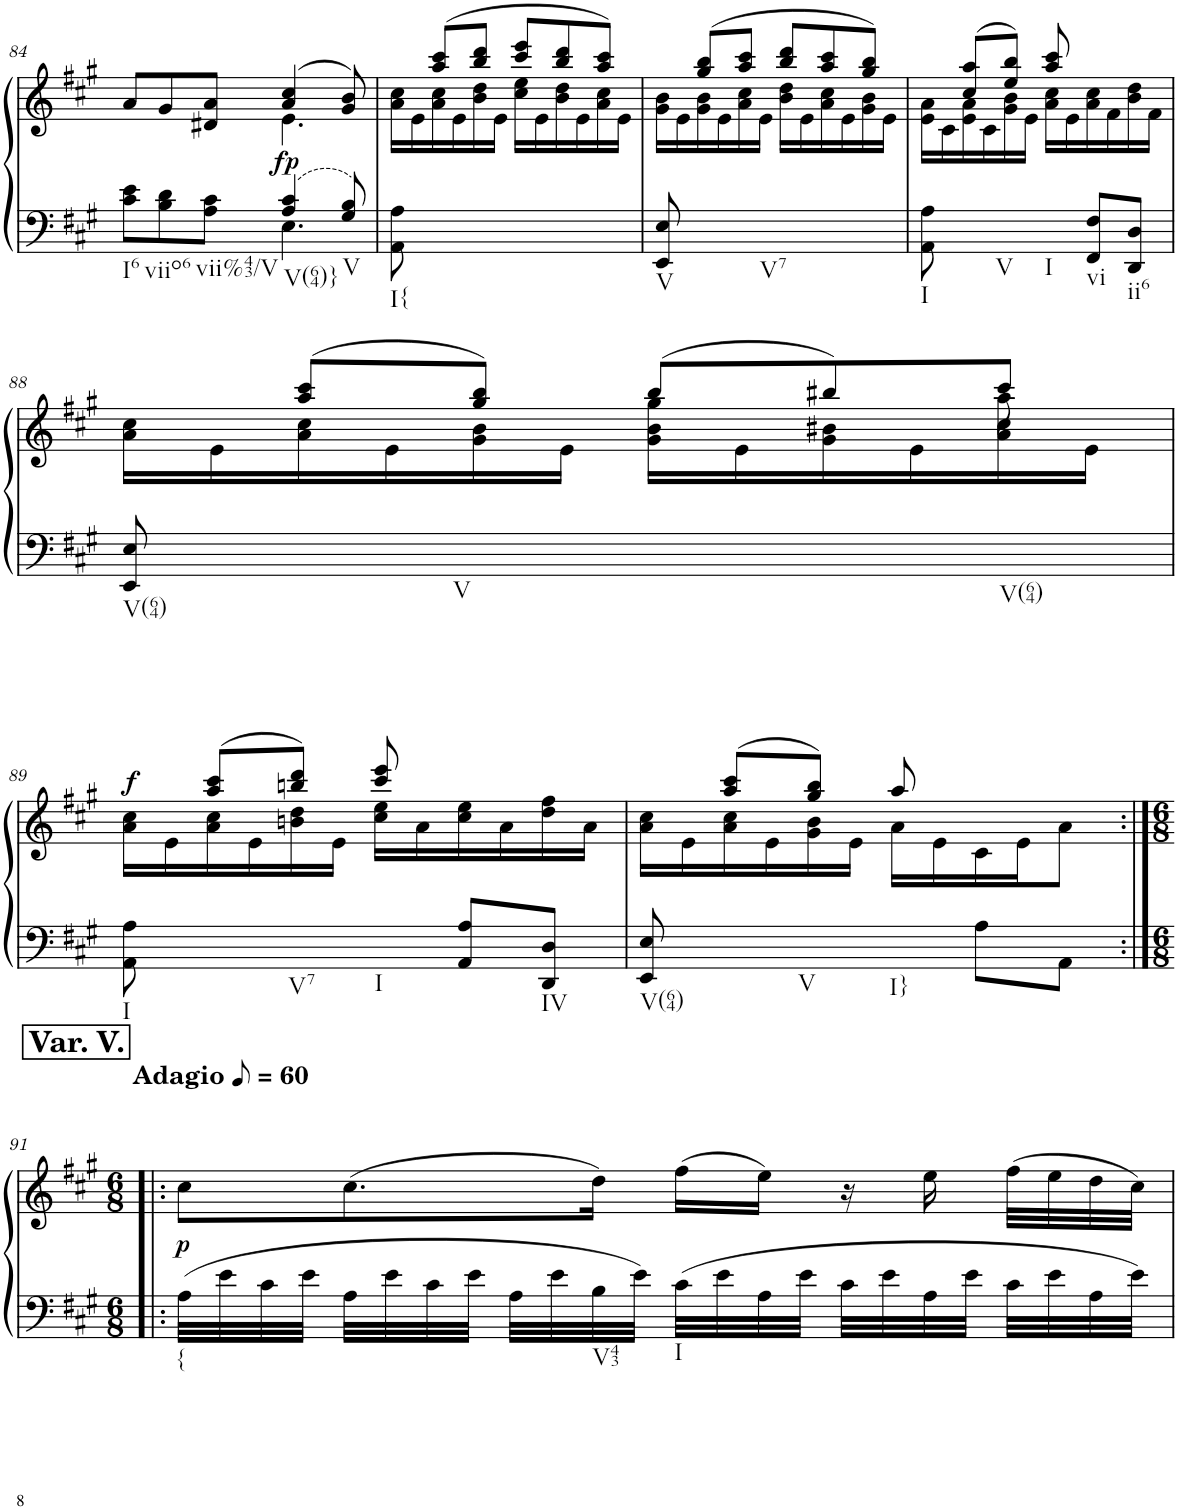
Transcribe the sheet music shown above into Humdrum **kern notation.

**kern	**kern	**dynam
*part1	*part1	*part1
*staff2	*staff1	*staff1/2
*I"Piano	*	*
*I'Pno.	*	*
!!LO:PB:g=z
*clefF4	*clefG2	*
*k[f#c#g#]	*k[f#c#g#]	*
*M6/8	*M6/8	*
=84	=84	=84
*^	*^	*
!LO:TX:b:t=I6	!	!	!	!
8c#\ 8e\L	4.ryy	8a/L	4.ryy	.
!LO:TX:b:t=viio6	!	!	!	!
8B\ 8d\	.	8g#/	.	.
!LO:TX:b:t=vii%43/V	!	!	!	!
8A\ 8c#\J	.	8d#X/ 8a/J	.	.
!LO:TX:b:t=V(64)}	!	!	!	!
!	!	!	!	!LO:DY:a=2
4A/ 4c#/	4.E\	(4a/ 4cc#/	4.e\	fp
!LO:TX:b:t=V	!	!	!	!
8G#/ 8B/	.	8g#/ 8b/)	.	.
*v	*v	*	*	*
=85	=85	=85	=85
!LO:TX:b:t=I{	!	!	!
8AA\ 8A\	8ryy	16a\ 16cc#\LL	.
.	.	16e\	.
8ryy	(8aa/ 8ccc#/L	16a\ 16cc#\	.
.	.	16e\	.
2ryy	8bb/ 8ddd/J	16b\ 16dd\	.
.	.	16e\JJ	.
.	8ccc#/ 8eee/L	16cc#\ 16ee\LL	.
.	.	16e\	.
.	8bb/ 8ddd/	16b\ 16dd\	.
.	.	16e\	.
.	8aa/ 8ccc#/J)	16a\ 16cc#\	.
.	.	16e\JJ	.
=86	=86	=86	=86
!LO:TX:b:t=V	!	!	!
8EE/ 8E/	8ryy	16g#\ 16b\LL	.
.	.	16e\	.
8ryy	(8gg#/ 8bb/L	16g#\ 16b\	.
.	.	16e\	.
!LO:TX:b:t=V7	!	!	!
2ryy	8aa/ 8ccc#/J	16a\ 16cc#\	.
.	.	16e\JJ	.
.	8bb/ 8ddd/L	16b\ 16dd\LL	.
.	.	16e\	.
.	8aa/ 8ccc#/	16a\ 16cc#\	.
.	.	16e\	.
.	8gg#/ 8bb/J)	16g#\ 16b\	.
.	.	16e\JJ	.
=87	=87	=87	=87
!LO:TX:b:t=I	!	!	!
8AA\ 8A\	8ryy	16e\ 16a\LL	.
.	.	16c#\	.
8ryy	(8cc#/ 8aa/L	16e\ 16a\	.
.	.	16c#\	.
!LO:TX:b:t=V	!	!	!
8ryy	8ee/ 8bb/J)	16g#\ 16b\	.
.	.	16e\JJ	.
!LO:TX:b:t=I	!	!	!
8ryy	8aa/ 8ccc#/	16a\ 16cc#\LL	.
.	.	16e\	.
!LO:TX:b:t=vi	!	!	!
8FF#/ 8F#/L	4ryy	16a\ 16cc#\	.
.	.	16f#\	.
!LO:TX:b:t=ii6	!	!	!
8DD/ 8D/J	.	16b\ 16dd\	.
.	.	16f#\JJ	.
!!LO:LB:g=z
=88	=88	=88	=88
*	*	*^	*
!LO:TX:b:t=V(64)	!	!	!	!
8EE/ 8E/	8ryy	4.ryy	16a\ 16cc#\LL	.
.	.	.	16e\	.
8ryy	(8aa/ 8ccc#/L	.	16a\ 16cc#\	.
.	.	.	16e\	.
!LO:TX:b:t=V	!	!	!	!
!LO:TX:b:t=V(64)	!	!	!	!
2ryy	8gg#/ 8bb/J)	.	16g#\ 16b\	.
.	.	.	16e\JJ	.
.	(8bb/L	4gg#\	16g#\ 16b\LL	.
.	.	.	16e\	.
.	8bb#X/)	.	16g#\ 16b#X\	.
.	.	.	16e\	.
.	8ccc#/J	8aa\	16a\ 16cc#\	.
.	.	.	16e\JJ	.
!!LO:LB:g=z
=89	=89	=89	=89	=89
!LO:TX:b:t=I	!	!	!	!
!	!	!	!	!LO:DY:a
*	*	*v	*v	*
8AA\ 8A\	8ryy	16a\ 16cc#\LL	f
.	.	16e\	.
8ryy	(8aa/ 8ccc#/L	16a\ 16cc#\	.
.	.	16e\	.
!LO:TX:b:t=V7	!	!	!
8ryy	8bbn/ 8ddd/J)	16bn\ 16dd\	.
.	.	16e\JJ	.
!LO:TX:b:t=I	!	!	!
8ryy	8ccc#/ 8eee/	16cc#\ 16ee\LL	.
.	.	16a\	.
8AA/ 8A/L	4ryy	16cc#\ 16ee\	.
.	.	16a\	.
!LO:TX:b:t=IV	!	!	!
8DD/ 8D/J	.	16dd\ 16ff#\	.
.	.	16a\JJ	.
=90	=90	=90	=90
!LO:TX:b:t=V(64)	!	!	!
8EE/ 8E/	8ryy	16a\ 16cc#\LL	.
.	.	16e\	.
8ryy	(8aa/ 8ccc#/L	16a\ 16cc#\	.
.	.	16e\	.
!LO:TX:b:t=V	!	!	!
8ryy	8gg#/ 8bb/J)	16g#\ 16b\	.
.	.	16e\JJ	.
!LO:TX:b:t=I}	!	!	!
8ryy	8aa/	16a\LL	.
.	.	16e\	.
8A\L	4ryy	16c#\	.
.	.	16e\J	.
8AA\J	.	8a\J	.
*	*v	*v	*
!!LO:LB:g=z
=91:|!|:	=91:|!|:	=91:|!|:
!!LO:REH:place=s1:a:B:cj:fs=14:t=Var. V.
*M6/8	*M6/8	*
*	*MM30	*
*	*^	*
!	!LO:TX:a:B:t=Adagio	!	!
!LO:TX:b:t={	!	!	!
!	!	!	!LO:DY:b
*	*v	*v	*
32A\LLL	8cc#\L	p
32e\	.	.
32c#\	.	.
32e\JJJ	.	.
32A\LLL	(8.cc#\	.
32e\	.	.
32c#\	.	.
32e\JJJ	.	.
32A\LLL	.	.
32e\	.	.
!LO:TX:b:t=V43	!	!
32B\	16dd\Jk)	.
32e\JJJ	.	.
!LO:TX:b:t=I	!	!
32c#\LLL	(16ff#\LL	.
32e\	.	.
32A\	16ee\JJ)	.
32e\JJJ	.	.
32c#\LLL	16r	.
32e\	.	.
32A\	16ee\	.
32e\JJJ	.	.
32c#\LLL	(32ff#\LLL	.
32e\	32ee\	.
32A\	32dd\	.
32e\JJJ	32cc#\JJJ)	.
=	=	=
*-	*-	*-
